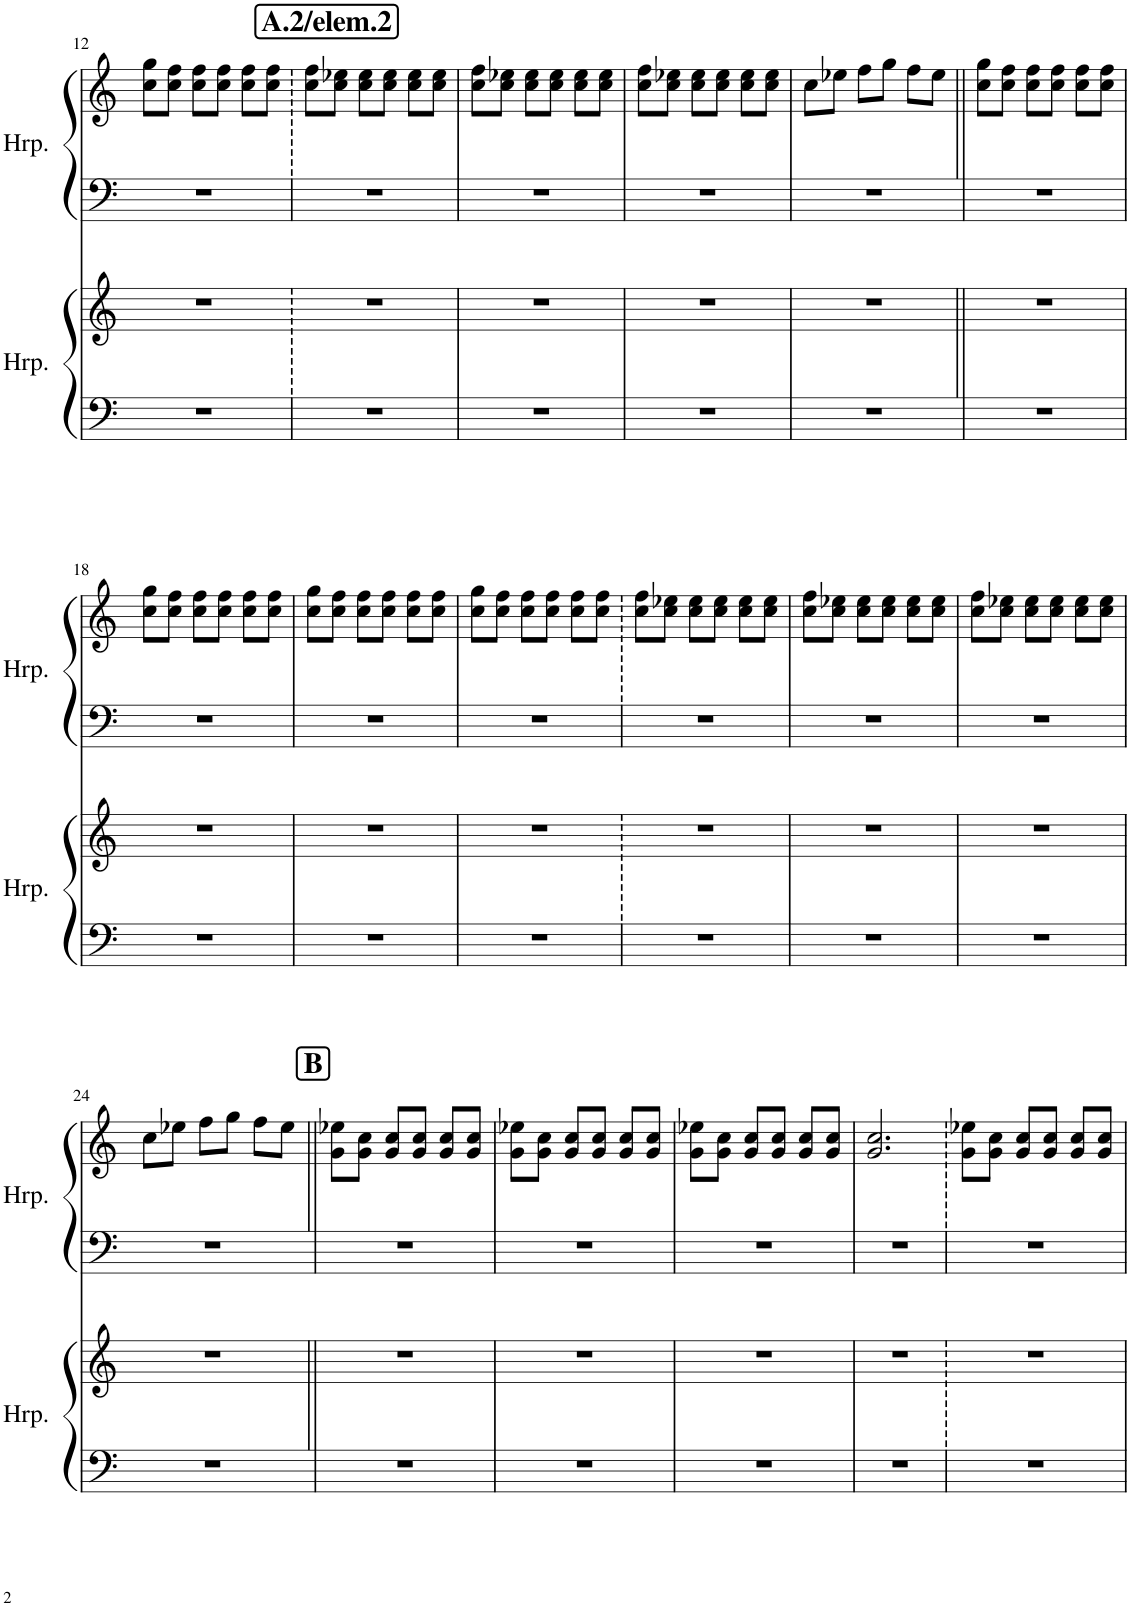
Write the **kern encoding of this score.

**kern	**kern	**kern	**kern
*part2	*part2	*part1	*part1
*staff4	*staff3	*staff2	*staff1
*I"ハープ	*	*I"ハープ	*
!!LO:PB:g=z
*clefF4	*clefG2	*clefF4	*clefG2
*k[]	*k[]	*k[]	*k[]
*M3/4	*M3/4	*M3/4	*M3/4
=12	=12	=12	=12
2.r	2.r	2.r	8cc\ 8gg\L
.	.	.	8cc\ 8ff\J
.	.	.	8cc\ 8ff\L
.	.	.	8cc\ 8ff\J
.	.	.	8cc\ 8ff\L
.	.	.	8cc\ 8ff\J
!!LO:REH:place=s1:a:B:cj:fs=14:t=A.2/elem.2
=13	=13	=13	=13
2.r	2.r	2.r	8cc\ 8ff\L
.	.	.	8cc\ 8ee-X\J
.	.	.	8cc\ 8ee-\L
.	.	.	8cc\ 8ee-\J
.	.	.	8cc\ 8ee-\L
.	.	.	8cc\ 8ee-\J
=14	=14	=14	=14
2.r	2.r	2.r	8cc\ 8ff\L
.	.	.	8cc\ 8ee-X\J
.	.	.	8cc\ 8ee-\L
.	.	.	8cc\ 8ee-\J
.	.	.	8cc\ 8ee-\L
.	.	.	8cc\ 8ee-\J
=15	=15	=15	=15
2.r	2.r	2.r	8cc\ 8ff\L
.	.	.	8cc\ 8ee-X\J
.	.	.	8cc\ 8ee-\L
.	.	.	8cc\ 8ee-\J
.	.	.	8cc\ 8ee-\L
.	.	.	8cc\ 8ee-\J
=16	=16	=16	=16
2.r	2.r	2.r	8cc\L
.	.	.	8ee-X\J
.	.	.	8ff\L
.	.	.	8gg\J
.	.	.	8ff\L
.	.	.	8ee-\J
=17||	=17||	=17||	=17||
2.r	2.r	2.r	8cc\ 8gg\L
.	.	.	8cc\ 8ff\J
.	.	.	8cc\ 8ff\L
.	.	.	8cc\ 8ff\J
.	.	.	8cc\ 8ff\L
.	.	.	8cc\ 8ff\J
!!LO:LB:g=z
=18	=18	=18	=18
2.r	2.r	2.r	8cc\ 8gg\L
.	.	.	8cc\ 8ff\J
.	.	.	8cc\ 8ff\L
.	.	.	8cc\ 8ff\J
.	.	.	8cc\ 8ff\L
.	.	.	8cc\ 8ff\J
=19	=19	=19	=19
2.r	2.r	2.r	8cc\ 8gg\L
.	.	.	8cc\ 8ff\J
.	.	.	8cc\ 8ff\L
.	.	.	8cc\ 8ff\J
.	.	.	8cc\ 8ff\L
.	.	.	8cc\ 8ff\J
=20	=20	=20	=20
2.r	2.r	2.r	8cc\ 8gg\L
.	.	.	8cc\ 8ff\J
.	.	.	8cc\ 8ff\L
.	.	.	8cc\ 8ff\J
.	.	.	8cc\ 8ff\L
.	.	.	8cc\ 8ff\J
=21	=21	=21	=21
2.r	2.r	2.r	8cc\ 8ff\L
.	.	.	8cc\ 8ee-X\J
.	.	.	8cc\ 8ee-\L
.	.	.	8cc\ 8ee-\J
.	.	.	8cc\ 8ee-\L
.	.	.	8cc\ 8ee-\J
=22	=22	=22	=22
2.r	2.r	2.r	8cc\ 8ff\L
.	.	.	8cc\ 8ee-X\J
.	.	.	8cc\ 8ee-\L
.	.	.	8cc\ 8ee-\J
.	.	.	8cc\ 8ee-\L
.	.	.	8cc\ 8ee-\J
=23	=23	=23	=23
2.r	2.r	2.r	8cc\ 8ff\L
.	.	.	8cc\ 8ee-X\J
.	.	.	8cc\ 8ee-\L
.	.	.	8cc\ 8ee-\J
.	.	.	8cc\ 8ee-\L
.	.	.	8cc\ 8ee-\J
!!LO:LB:g=z
=24	=24	=24	=24
2.r	2.r	2.r	8cc\L
.	.	.	8ee-X\J
.	.	.	8ff\L
.	.	.	8gg\J
.	.	.	8ff\L
.	.	.	8ee-\J
!!LO:REH:place=s1:a:B:cj:fs=14:t=B
=25||	=25||	=25||	=25||
2.r	2.r	2.r	8g\ 8ee-X\L
.	.	.	8g\ 8cc\J
.	.	.	8g/ 8cc/L
.	.	.	8g/ 8cc/J
.	.	.	8g/ 8cc/L
.	.	.	8g/ 8cc/J
=26	=26	=26	=26
2.r	2.r	2.r	8g\ 8ee-X\L
.	.	.	8g\ 8cc\J
.	.	.	8g/ 8cc/L
.	.	.	8g/ 8cc/J
.	.	.	8g/ 8cc/L
.	.	.	8g/ 8cc/J
=27	=27	=27	=27
2.r	2.r	2.r	8g\ 8ee-X\L
.	.	.	8g\ 8cc\J
.	.	.	8g/ 8cc/L
.	.	.	8g/ 8cc/J
.	.	.	8g/ 8cc/L
.	.	.	8g/ 8cc/J
=28	=28	=28	=28
2.r	2.r	2.r	2.g/ 2.cc/
=29	=29	=29	=29
2.r	2.r	2.r	8g\ 8ee-X\L
.	.	.	8g\ 8cc\J
.	.	.	8g/ 8cc/L
.	.	.	8g/ 8cc/J
.	.	.	8g/ 8cc/L
.	.	.	8g/ 8cc/J
=	=	=	=
*-	*-	*-	*-
